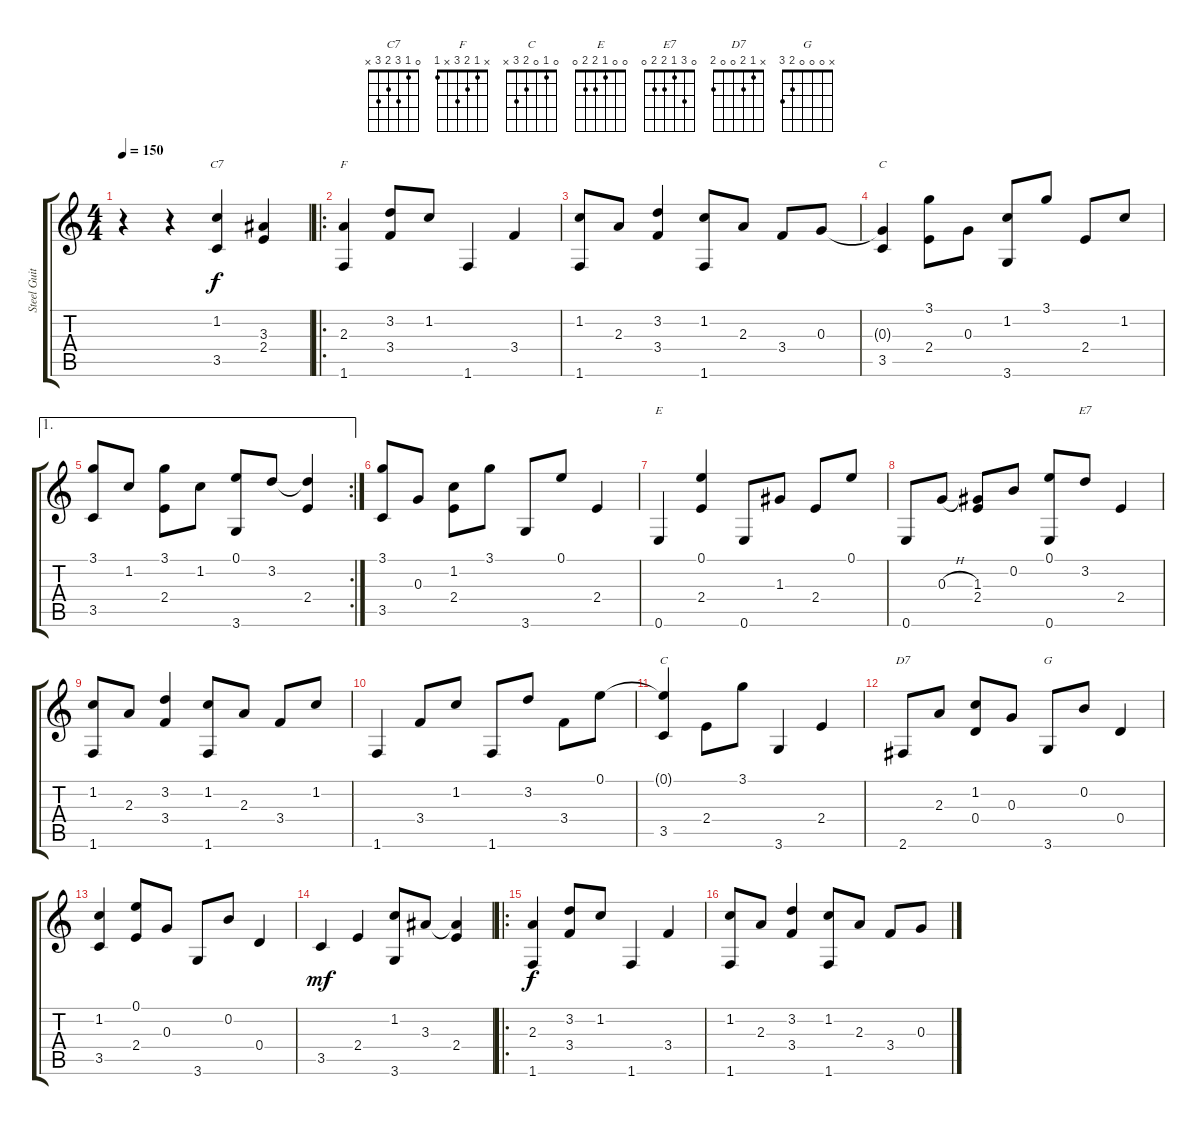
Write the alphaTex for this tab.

\track ("Steel Guitar" "Steel Guit") {instrument acousticguitarsteel}
\staff {score tabs}
\tuning (E4 B3 G3 D3 A2 E2) {hide}
\chord ("C7" 0 1 3 2 3 x)
\chord ("F" x 1 2 3 x 1)
\chord ("C" 3 1 0 2 3 x)
\chord ("E" 0 0 1 2 2 0)
\chord ("E7" 0 3 1 2 2 0)
\chord ("C" 0 1 0 2 3 x)
\chord ("D7" x 1 2 0 0 2)
\chord ("G" x 0 0 0 2 3)
\ts (4 4)
\tempo 150
\clef g2
\ks c
r.4{dy f instrument acousticguitarsteel} r.4 (1.2 3.5).4{ch "C7"} (3.3 2.4).4 |
\ro
(2.3 1.6).4{ch "F"} (3.2 3.4).8 1.2.8 1.6.4 3.4.4 |
(1.2 1.6).8 2.3.8 (3.2 3.4).4 (1.2 1.6).8 2.3.8 3.4.8 0.3.8 |
(0.3{t} 3.5).4{ch "C"} (3.1 2.4).8 0.3.8 (1.2 3.6).8 3.1.8 2.4.8 1.2.8 |
\ae 1
\rc 2
(3.1 3.5).8 1.2.8 (3.1 2.4).8 1.2.8 (0.1 3.6).8 3.2.8 (3.2{t} 2.4).4 |
(3.1 3.5).8 0.3.8 (1.2 2.4).8 3.1.8 3.6.8 0.1.8 2.4.4 |
0.6.4{ch "E"} (0.1 2.4).4 0.6.8 1.3.8 2.4.8 0.1.8 |
0.6.8 0.3{h}.8 (1.3 2.4).8 0.2.8 (0.1 0.6).8 3.2.8{ch "E7"} 2.4.4 |
(1.2 1.6).8 2.3.8 (3.2 3.4).4 (1.2 1.6).8 2.3.8 3.4.8 1.2.8 |
1.6.4 3.4.8 1.2.8 1.6.8 3.2.8 3.4.8 0.1.8 |
(0.1{t} 3.5).4{ch "C"} 2.4.8 3.1.8 3.6.4 2.4.4 |
2.6.8{ch "D7"} 2.3.8 (1.2 0.4).8 0.3.8 3.6.8{ch "G"} 0.2.8 0.4.4 |
(1.2 3.5).4 (0.1 2.4).8 0.3.8 3.6.8 0.2.8 0.4.4 |
3.5.4{dy mf} 2.4.4 (1.2 3.6).8 3.3.8 (3.3{t} 2.4).4 |
\ro
(2.3 1.6).4{dy f} (3.2 3.4).8 1.2.8 1.6.4 3.4.4 |
(1.2 1.6).8 2.3.8 (3.2 3.4).4 (1.2 1.6).8 2.3.8 3.4.8 0.3.8
